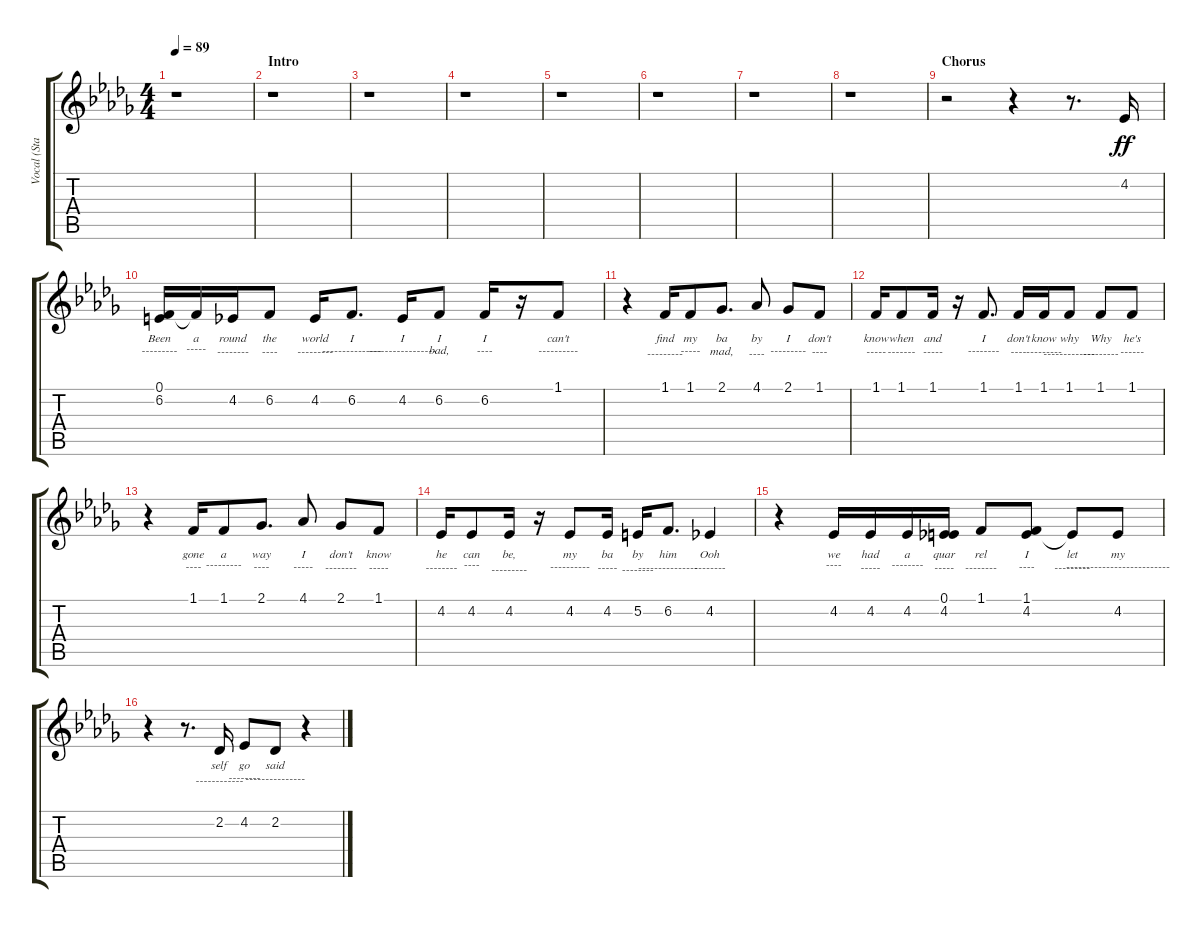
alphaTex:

\track ("Vocal (Staff 1)" "Vocal (Sta") {instrument lead3calliope}
\staff {score tabs}
\tuning (E4 B3 G3 D3 A2 E2) {hide}
\ts (4 4)
\tempo 89
\clef g2
\ks bbminor
r.1{dy ff instrument lead3calliope} |
\section ("" "Intro")
r.1 |
r.1 |
r.1 |
r.1 |
r.1 |
r.1 |
r.1 |
\section ("" "Chorus")
r.2 r.4 r.8{d} 4.2.16 |
(0.1 6.2).16{lyrics (0 "Been") lyrics (1 "---------") lyrics (2 "") lyrics (3 "") lyrics (4 "")} 6.2{t}.16{lyrics (0 "a") lyrics (1 "-----") lyrics (2 "") lyrics (3 "") lyrics (4 "")} 4.2.16{lyrics (0 "round") lyrics (1 "--------") lyrics (2 "") lyrics (3 "") lyrics (4 "")} 6.2.8{lyrics (0 "the") lyrics (1 "----") lyrics (2 "") lyrics (3 "") lyrics (4 "")} 4.2.16{lyrics (0 "world") lyrics (1 "---------") lyrics (2 "") lyrics (3 "") lyrics (4 "")} 6.2.8{d lyrics (0 "I") lyrics (1 "---------------") lyrics (2 "") lyrics (3 "") lyrics (4 "")} 4.2.16{lyrics (0 "I") lyrics (1 "-----------------") lyrics (2 "") lyrics (3 "") lyrics (4 "")} 6.2.8{lyrics (0 "I") lyrics (1 "bad,") lyrics (2 "") lyrics (3 "") lyrics (4 "")} 6.2.16{lyrics (0 "I") lyrics (1 "----") lyrics (2 "") lyrics (3 "") lyrics (4 "")} r.16 1.1.8{lyrics (0 "can't") lyrics (1 "----------") lyrics (2 "") lyrics (3 "") lyrics (4 "")} |
r.4 1.1.16{lyrics (0 "find") lyrics (1 "---------") lyrics (2 "") lyrics (3 "") lyrics (4 "")} 1.1.8{lyrics (0 "my") lyrics (1 "-----") lyrics (2 "") lyrics (3 "") lyrics (4 "")} 2.1.8{d lyrics (0 "ba") lyrics (1 "mad,") lyrics (2 "") lyrics (3 "") lyrics (4 "")} 4.1.8{lyrics (0 "by") lyrics (1 "----") lyrics (2 "") lyrics (3 "") lyrics (4 "")} 2.1.8{lyrics (0 "I") lyrics (1 "---------") lyrics (2 "") lyrics (3 "") lyrics (4 "")} 1.1.8{lyrics (0 "don't") lyrics (1 "----") lyrics (2 "") lyrics (3 "") lyrics (4 "")} |
1.1.16{lyrics (0 "know") lyrics (1 "-----") lyrics (2 "") lyrics (3 "") lyrics (4 "")} 1.1.8{lyrics (0 "when") lyrics (1 "-------") lyrics (2 "") lyrics (3 "") lyrics (4 "")} 1.1.16{lyrics (0 "and") lyrics (1 "-----") lyrics (2 "") lyrics (3 "") lyrics (4 "")} r.16 1.1.8{d lyrics (0 "I") lyrics (1 "--------") lyrics (2 "") lyrics (3 "") lyrics (4 "")} 1.1.16{lyrics (0 "don't") lyrics (1 "----") lyrics (2 "") lyrics (3 "") lyrics (4 "")} 1.1.16{lyrics (0 "know") lyrics (1 "---------") lyrics (2 "") lyrics (3 "") lyrics (4 "")} 1.1.8{lyrics (0 "why") lyrics (1 "-------------") lyrics (2 "") lyrics (3 "") lyrics (4 "")} 1.1.8{lyrics (0 "Why") lyrics (1 "---------") lyrics (2 "") lyrics (3 "") lyrics (4 "")} 1.1.8{lyrics (0 "he's") lyrics (1 "------") lyrics (2 "") lyrics (3 "") lyrics (4 "")} |
r.4 1.1.16{lyrics (0 "gone") lyrics (1 "----") lyrics (2 "") lyrics (3 "") lyrics (4 "")} 1.1.8{lyrics (0 "a") lyrics (1 "---------") lyrics (2 "") lyrics (3 "") lyrics (4 "")} 2.1.8{d lyrics (0 "way") lyrics (1 "----") lyrics (2 "") lyrics (3 "") lyrics (4 "")} 4.1.8{lyrics (0 "I") lyrics (1 "-----") lyrics (2 "") lyrics (3 "") lyrics (4 "")} 2.1.8{lyrics (0 "don't") lyrics (1 "--------") lyrics (2 "") lyrics (3 "") lyrics (4 "")} 1.1.8{lyrics (0 "know") lyrics (1 "-----") lyrics (2 "") lyrics (3 "") lyrics (4 "")} |
4.2.16{lyrics (0 "he") lyrics (1 "--------") lyrics (2 "") lyrics (3 "") lyrics (4 "")} 4.2.8{lyrics (0 "can") lyrics (1 "----") lyrics (2 "") lyrics (3 "") lyrics (4 "")} 4.2.16{lyrics (0 "be,") lyrics (1 "---------") lyrics (2 "") lyrics (3 "") lyrics (4 "")} r.16 4.2.8{lyrics (0 "my") lyrics (1 "----------") lyrics (2 "") lyrics (3 "") lyrics (4 "")} 4.2.16{lyrics (0 "ba") lyrics (1 "-----") lyrics (2 "") lyrics (3 "") lyrics (4 "")} 5.2.16{lyrics (0 "by") lyrics (1 "--------") lyrics (2 "") lyrics (3 "") lyrics (4 "")} 6.2.8{d lyrics (0 "him") lyrics (1 "---------------") lyrics (2 "") lyrics (3 "") lyrics (4 "")} 4.2.4{lyrics (0 "Ooh") lyrics (1 "--------") lyrics (2 "") lyrics (3 "") lyrics (4 "")} |
r.4 4.2.16{lyrics (0 "we") lyrics (1 "----") lyrics (2 "") lyrics (3 "") lyrics (4 "")} 4.2.16{lyrics (0 "had") lyrics (1 "-----") lyrics (2 "") lyrics (3 "") lyrics (4 "")} 4.2.16{lyrics (0 "a") lyrics (1 "--------") lyrics (2 "") lyrics (3 "") lyrics (4 "")} (0.1 4.2).16{lyrics (0 "quar") lyrics (1 "-----") lyrics (2 "") lyrics (3 "") lyrics (4 "")} 1.1.8{lyrics (0 "rel") lyrics (1 "--------") lyrics (2 "") lyrics (3 "") lyrics (4 "")} (1.1 4.2).8{lyrics (0 "I") lyrics (1 "----") lyrics (2 "") lyrics (3 "") lyrics (4 "")} 4.2{t}.8{lyrics (0 "let") lyrics (1 "---------") lyrics (2 "") lyrics (3 "") lyrics (4 "")} 4.2.8{lyrics (0 "my") lyrics (1 "--------------------------") lyrics (2 "") lyrics (3 "") lyrics (4 "")} |
r.4 r.8{d} 2.2.16{lyrics (0 "self") lyrics (1 "------------") lyrics (2 "") lyrics (3 "") lyrics (4 "")} 4.2.8{lyrics (0 "go") lyrics (1 "--------") lyrics (2 "") lyrics (3 "") lyrics (4 "")} 2.2.8{lyrics (0 "said") lyrics (1 "---------------") lyrics (2 "") lyrics (3 "") lyrics (4 "")} r.4
